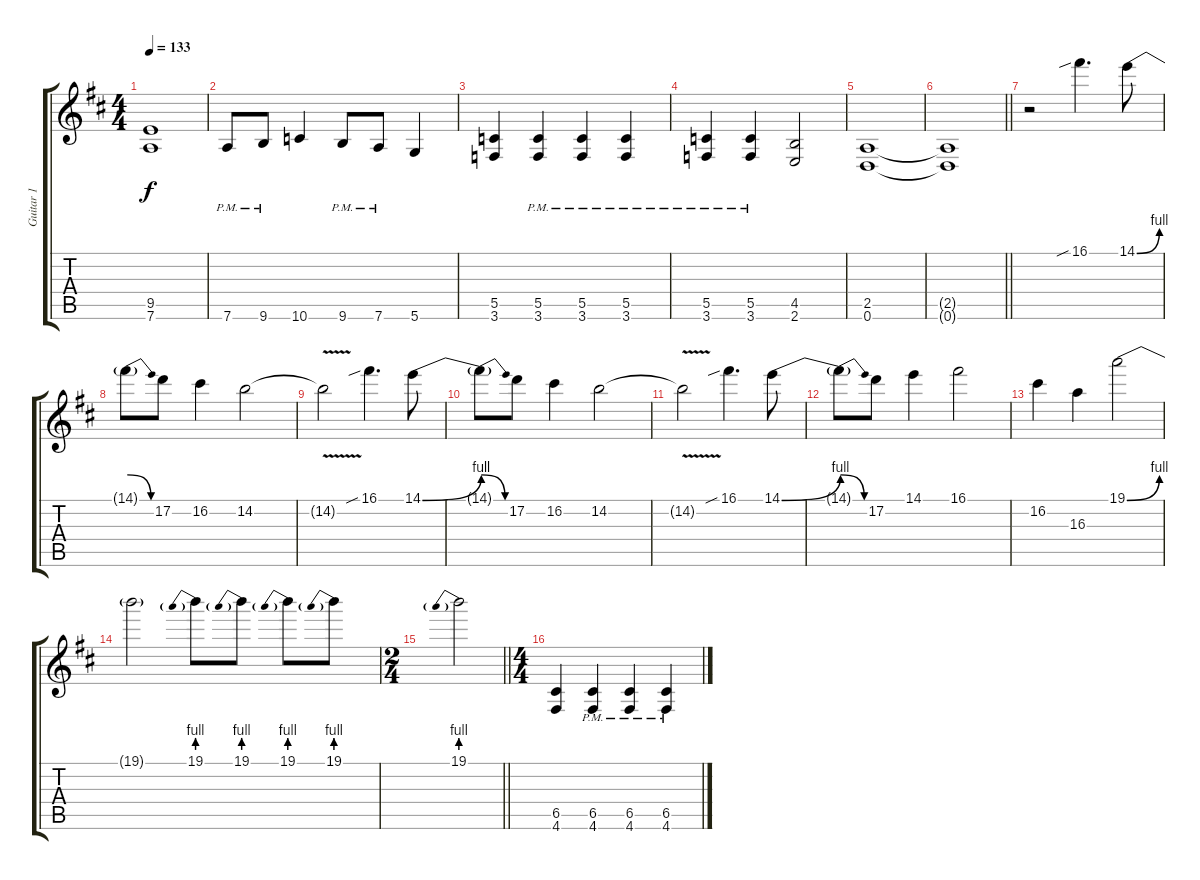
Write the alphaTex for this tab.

\track ("Guitar 1" "Guitar 1") {instrument distortionguitar}
\staff {score tabs}
\tuning (D4 A3 F3 C3 G2 D2) {hide}
\ts (4 4)
\tempo 133
\clef g2
\ks bminor
(9.5 7.6).1{dy f} |
7.6{pm}.8 9.6{pm}.8 10.6.4 9.6{pm}.8 7.6{pm}.8 5.6.4 |
(5.5 3.6).4 (5.5 3.6{pm}).4 (5.5 3.6{pm}).4 (5.5 3.6{pm}).4 |
(5.5 3.6{pm}).4 (5.5 3.6{pm}).4 (4.5 2.6).2 |
(2.5 0.6).1 |
\barLineRight lightlight
(2.5{t} 0.6{t}).1 |
r.2 16.1{sib}.4{d} 14.1{be (bend 0 0 60 4)}.8 |
14.1{be (release 0 4 60 0) t}.8 17.2.8 16.2.4 14.2.2 |
14.2{v t}.2 16.1{sib}.4{d} 14.1{be (bend 0 0 60 4)}.8 |
14.1{be (release 0 4 60 0) t}.8 17.2.8 16.2.4 14.2.2 |
14.2{v t}.2 16.1{sib}.4{d} 14.1{be (bend 0 0 60 4)}.8 |
14.1{be (release 0 4 60 0) t}.8 17.2.8 14.1.4 16.1.2 |
16.2.4 16.3.4 19.1{be (bend 0 0 60 4)}.2 |
19.1{t}.2 19.1{be (prebend 0 4 60 4)}.8 19.1{be (prebend 0 4 60 4)}.8 19.1{be (prebend 0 4 60 4)}.8 19.1{be (prebend 0 4 60 4)}.8 |
\ts (2 4)
\barLineRight lightlight
19.1{be (prebend 0 4 60 4)}.2 |
\ts (4 4)
(6.5 4.6).4 (6.5{pm} 4.6).4 (6.5{pm} 4.6).4 (6.5{pm} 4.6).4
